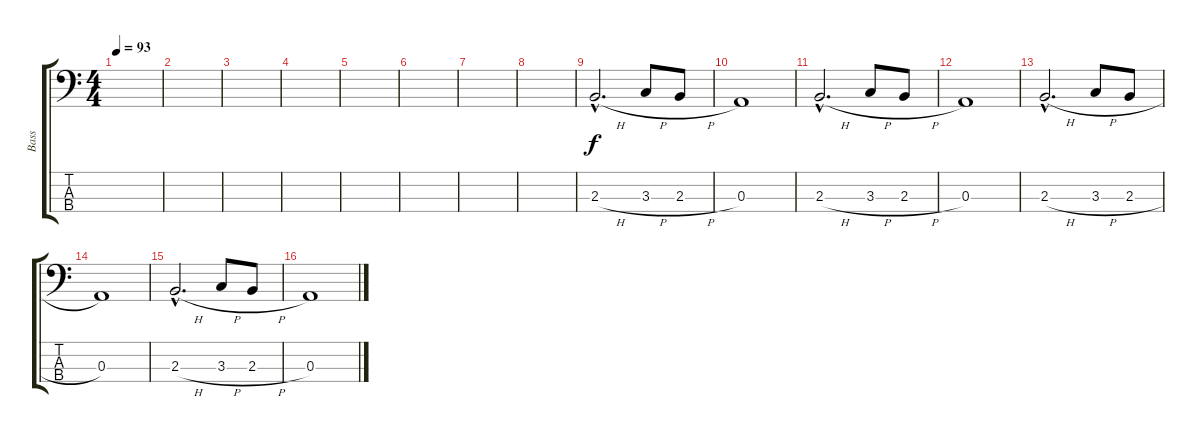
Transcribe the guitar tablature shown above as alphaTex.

\track ("Bass" "Bass") {instrument electricbasspick}
\staff {score tabs}
\tuning (G2 D2 A1 D1) {hide}
\ts (4 4)
\tempo 93
\clef f4
\ks c
|
|
|
|
|
|
|
|
2.3{h hac}.2{d dy f} 3.3{h}.8 2.3{h}.8 |
0.3.1 |
2.3{h hac}.2{d} 3.3{h}.8 2.3{h}.8 |
0.3.1 |
2.3{h hac}.2{d} 3.3{h}.8 2.3{h}.8 |
0.3.1 |
2.3{h hac}.2{d} 3.3{h}.8 2.3{h}.8 |
0.3.1
